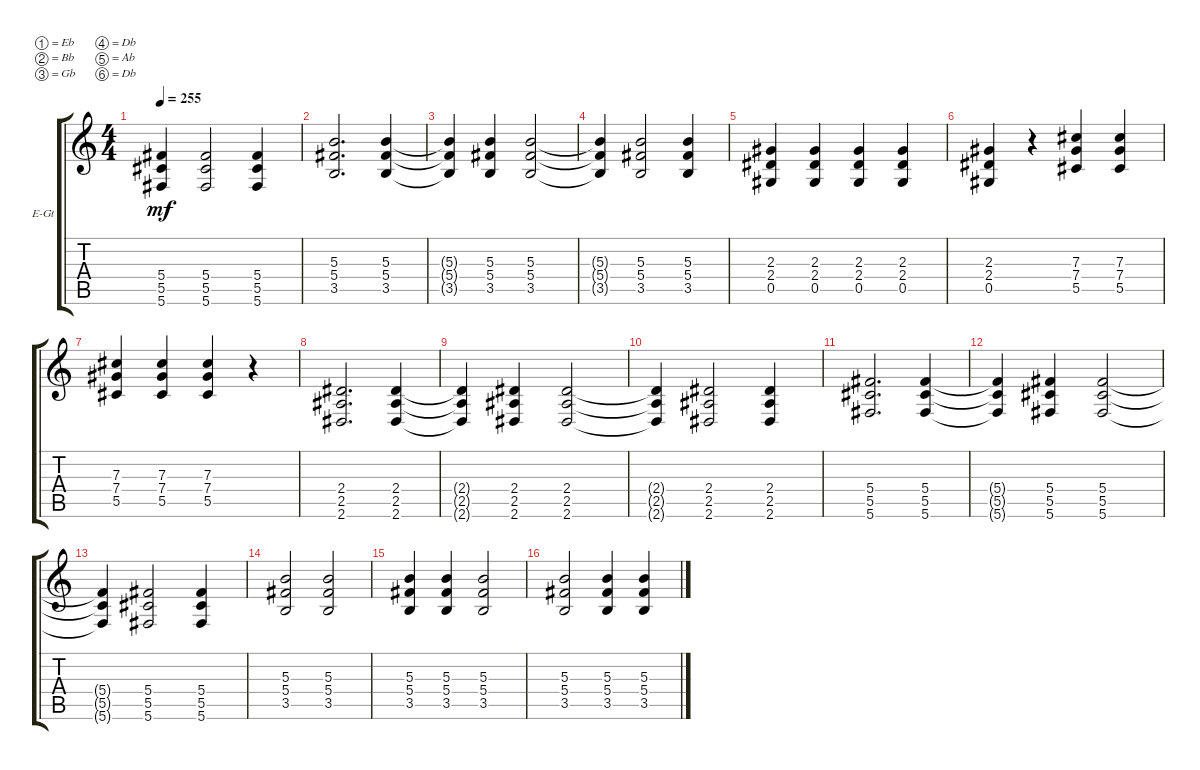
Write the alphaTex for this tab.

\bracketExtendMode groupsimilarinstruments
\firstSystemTrackNameOrientation horizontal
\otherSystemsTrackNameOrientation horizontal
\track ("Electric Guitar" "E-Gt") {instrument distortionguitar}
\staff {score tabs}
\tuning (Eb4 Bb3 Gb3 Db3 Ab2 Db2)
\ts (4 4)
\tempo 255
\clef g2
\scale
0.333333
\ks c
(5.6{t} 5.4{t} 5.5{t}).4{dy mf} (5.6 5.4 5.5).2 (5.6 5.4 5.5).4 |
\scale
0.333333 (3.5 5.3 5.4).2{d} (3.5 5.3 5.4).4 |
\scale
0.333333 (3.5{t} 5.3{t} 5.4{t}).4 (3.5 5.3 5.4).4 (3.5 5.3 5.4).2 |
\scale
0.333333 (3.5{t} 5.3{t} 5.4{t}).4 (3.5 5.3 5.4).2 (3.5 5.3 5.4).4 |
\scale
0.333333 (0.5 2.4 2.3).4 (0.5 2.4 2.3).4 (0.5 2.4 2.3).4 (0.5 2.4 2.3).4 |
\scale
0.333333 (0.5 2.4 2.3).4 r.4 (7.4 7.3 5.5).4 (7.4 7.3 5.5).4 |
\scale
0.333333 (7.4 7.3 5.5).4 (7.4 7.3 5.5).4 (7.4 7.3 5.5).4 r.4 |
\scale
0.333333 (2.6 2.5 2.4).2{d} (2.6 2.5 2.4).4 |
\scale
0.333333 (2.6{t} 2.5{t} 2.4{t}).4 (2.6 2.5 2.4).4 (2.6 2.5 2.4).2 |
\scale
0.333333 (2.6{t} 2.5{t} 2.4{t}).4 (2.6 2.5 2.4).2 (2.6 2.5 2.4).4 |
\scale
0.333333 (5.6 5.4 5.5).2{d} (5.6 5.4 5.5).4 |
\scale
0.333333 (5.6{t} 5.4{t} 5.5{t}).4 (5.6 5.4 5.5).4 (5.6 5.4 5.5).2 |
\scale
0.333333 (5.6{t} 5.4{t} 5.5{t}).4 (5.6 5.4 5.5).2 (5.6 5.4 5.5).4 |
\scale
0.333333 (3.5 5.3 5.4).2 (3.5 5.3 5.4).2 |
\scale
0.333333 (3.5 5.3 5.4).4 (3.5 5.3 5.4).4 (3.5 5.3 5.4).2 |
\scale
0.333333 (3.5 5.3 5.4).2 (3.5 5.3 5.4).4 (3.5 5.3 5.4).4
